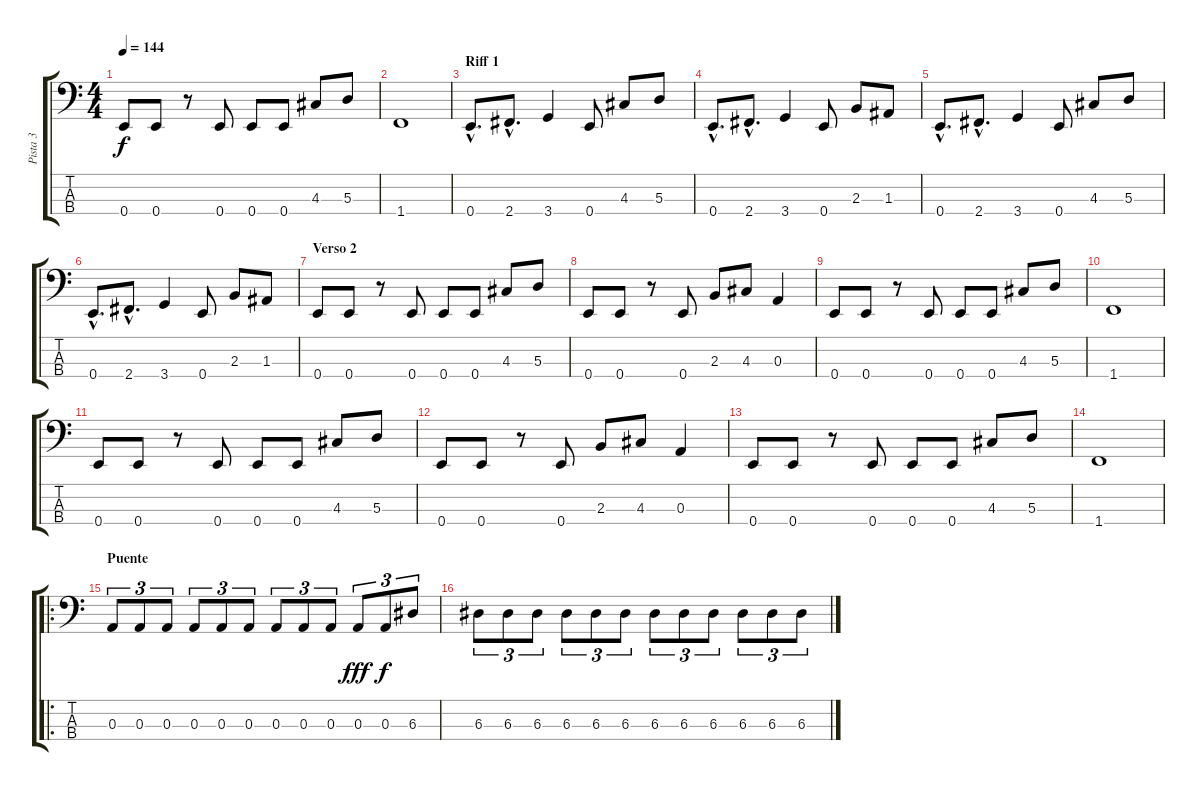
\track ("Pista 3" "Pista 3") {instrument electricbassfinger}
\staff {score tabs}
\tuning (G2 D2 A1 E1) {hide}
\ts (4 4)
\tempo 144
\clef f4
\ks c
0.4.8{dy f} 0.4.8 r.8 0.4.8 0.4.8 0.4.8 4.3.8 5.3.8 |
1.4.1 |
\section ("" "Riff 1")
0.4{hac}.8{d} 2.4{hac}.8{d} 3.4.4 0.4.8 4.3.8 5.3.8 |
0.4{hac}.8{d} 2.4{hac}.8{d} 3.4.4 0.4.8 2.3.8 1.3.8 |
0.4{hac}.8{d} 2.4{hac}.8{d} 3.4.4 0.4.8 4.3.8 5.3.8 |
0.4{hac}.8{d} 2.4{hac}.8{d} 3.4.4 0.4.8 2.3.8 1.3.8 |
\section ("" "Verso 2")
0.4.8 0.4.8 r.8 0.4.8 0.4.8 0.4.8 4.3.8 5.3.8 |
0.4.8 0.4.8 r.8 0.4.8 2.3.8 4.3.8 0.3.4 |
0.4.8 0.4.8 r.8 0.4.8 0.4.8 0.4.8 4.3.8 5.3.8 |
1.4.1 |
0.4.8 0.4.8 r.8 0.4.8 0.4.8 0.4.8 4.3.8 5.3.8 |
0.4.8 0.4.8 r.8 0.4.8 2.3.8 4.3.8 0.3.4 |
0.4.8 0.4.8 r.8 0.4.8 0.4.8 0.4.8 4.3.8 5.3.8 |
1.4.1 |
\ro
\section ("" "Puente")
0.3.8{tu (3 2)} 0.3.8{tu (3 2)} 0.3.8{tu (3 2)} 0.3.8{tu (3 2)} 0.3.8{tu (3 2)} 0.3.8{tu (3 2)} 0.3.8{tu (3 2)} 0.3.8{tu (3 2)} 0.3.8{tu (3 2)} 0.3.8{tu (3 2) dy fff} 0.3.8{tu (3 2) dy f} 6.3.8{tu (3 2)} |
6.3.8{tu (3 2)} 6.3.8{tu (3 2)} 6.3.8{tu (3 2)} 6.3.8{tu (3 2)} 6.3.8{tu (3 2)} 6.3.8{tu (3 2)} 6.3.8{tu (3 2)} 6.3.8{tu (3 2)} 6.3.8{tu (3 2)} 6.3.8{tu (3 2)} 6.3.8{tu (3 2)} 6.3.8{tu (3 2)}
